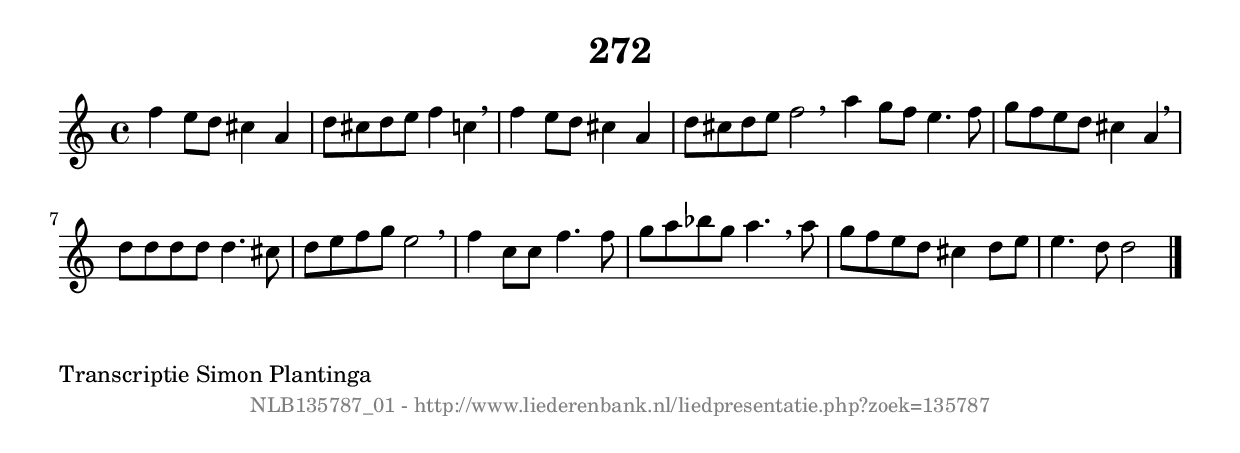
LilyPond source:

%
% produced by wce2krn 1.64 (7 June 2014)
%
\version"2.16"
#(append! paper-alist '(("long" . (cons (* 210 mm) (* 2000 mm)))))
#(set-default-paper-size "long")
sb = {\breathe}
mBreak = {\breathe }
bBreak = {\breathe }
x = {\once\override NoteHead #'style = #'cross }
gl=\glissando
itime={\override Staff.TimeSignature #'stencil = ##f }
ficta = {\once\set suggestAccidentals = ##t}
fine = {\once\override Score.RehearsalMark #'self-alignment-X = #1 \mark \markup {\italic{Fine}}}
dc = {\once\override Score.RehearsalMark #'self-alignment-X = #1 \mark \markup {\italic{D.C.}}}
dcf = {\once\override Score.RehearsalMark #'self-alignment-X = #1 \mark \markup {\italic{D.C. al Fine}}}
dcc = {\once\override Score.RehearsalMark #'self-alignment-X = #1 \mark \markup {\italic{D.C. al Coda}}}
ds = {\once\override Score.RehearsalMark #'self-alignment-X = #1 \mark \markup {\italic{D.S.}}}
dsf = {\once\override Score.RehearsalMark #'self-alignment-X = #1 \mark \markup {\italic{D.S. al Fine}}}
dsc = {\once\override Score.RehearsalMark #'self-alignment-X = #1 \mark \markup {\italic{D.S. al Coda}}}
pv = {\set Score.repeatCommands = #'((volta "1"))}
sv = {\set Score.repeatCommands = #'((volta "2"))}
tv = {\set Score.repeatCommands = #'((volta "3"))}
qv = {\set Score.repeatCommands = #'((volta "4"))}
xv = {\set Score.repeatCommands = #'((volta #f))}
\header{ tagline = ""
title = "272"
}
\score {{
\key d \dorian
\relative g'
{
\set melismaBusyProperties = #'()
\time 4/4
\tempo 4=120
\override Score.MetronomeMark #'transparent = ##t
\override Score.RehearsalMark #'break-visibility = #(vector #t #t #f)
f'4 e8 d8 cis4 a4 | d8 cis8 d8 e8 f4 c4 \sb | f4 e8 d8 cis4 a4 | d8 cis8 d8 e8 f2 \bar ":|:" \bBreak
a4 g8 f8 e4. f8 | g8 f8 e8 d8 cis4 a4 \sb | d8 d8 d8 d8 d4. cis8 | d8 e8 f8 g8 e2 | \mBreak \bar "|"
f4 c8 c8 f4. f8 | g8 a8 bes8 g8 a4. \sb a8 | g8 f8 e8 d8 cis4 d8 e8 | e4. d8 d2 \bar "|."
 }}
 \midi { }
 \layout {
            indent = 0.0\cm
}
}
\markup { \wordwrap-string #" 
Transcriptie Simon Plantinga
"}
\markup { \vspace #0 } \markup { \with-color #grey \fill-line { \center-column { \smaller "NLB135787_01 - http://www.liederenbank.nl/liedpresentatie.php?zoek=135787" } } }
